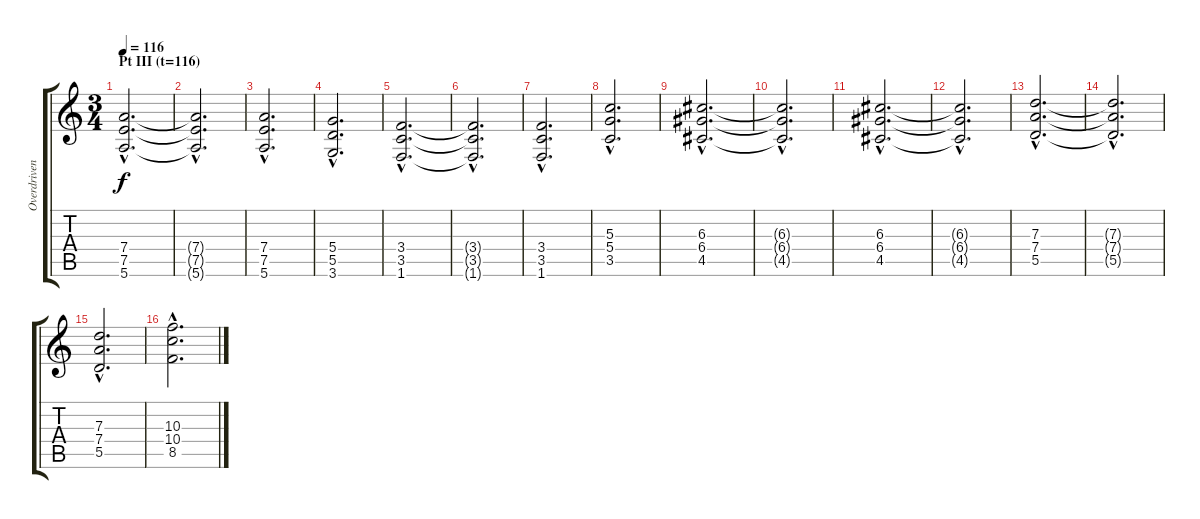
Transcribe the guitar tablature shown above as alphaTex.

\track ("Overdriven Guitar I" "Overdriven") {instrument overdrivenguitar}
\staff {score tabs}
\tuning (E4 B3 G3 D3 A2 E2) {hide}
\ts (3 4)
\section ("" "Pt III (t=116)")
\tempo 116
\clef g2
\ks c
(7.4{hac} 7.5{hac} 5.6{hac}).2{d dy f balance 8} |
(7.4{hac t} 7.5{hac t} 5.6{hac t}).2{d} |
(7.4{hac} 7.5{hac} 5.6{hac}).2{d} |
(5.4{hac} 5.5{hac} 3.6{hac}).2{d} |
(3.4{hac} 3.5{hac} 1.6{hac}).2{d balance 8} |
(3.4{hac t} 3.5{hac t} 1.6{hac t}).2{d} |
(3.4{hac} 3.5{hac} 1.6{hac}).2{d} |
(5.3{hac} 5.4{hac} 3.5{hac}).2{d} |
(6.3{hac} 6.4{hac} 4.5{hac}).2{d balance 8} |
(6.3{hac t} 6.4{hac t} 4.5{hac t}).2{d} |
(6.3{hac} 6.4{hac} 4.5{hac}).2{d} |
(6.3{hac t} 6.4{hac t} 4.5{hac t}).2{d} |
(7.3{hac} 7.4{hac} 5.5{hac}).2{d balance 8} |
(7.3{hac t} 7.4{hac t} 5.5{hac t}).2{d} |
(7.3{hac} 7.4{hac} 5.5{hac}).2{d} |
(10.3{hac} 10.4{hac} 8.5{hac}).2{d}
